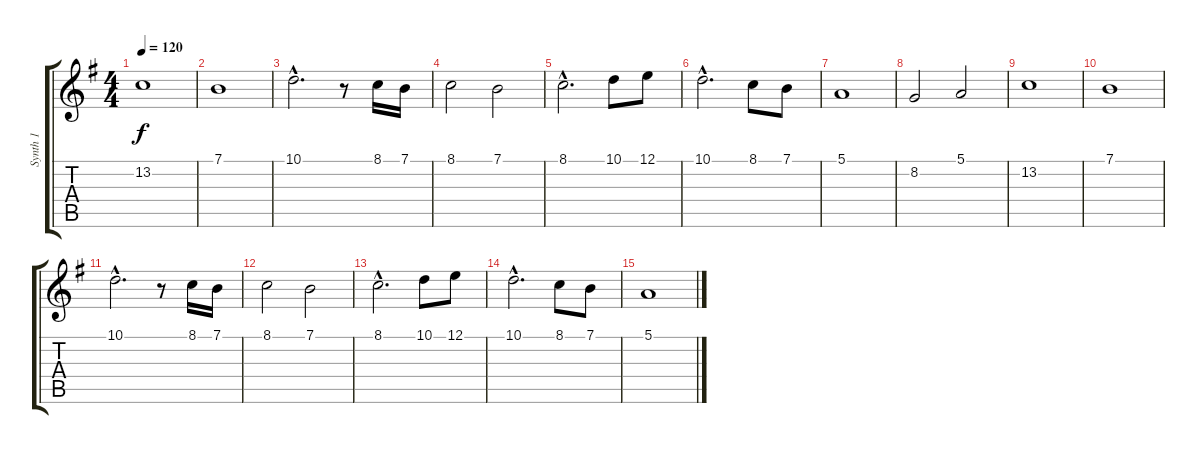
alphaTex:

\track ("Synth 1" "Synth 1") {instrument stringensemble1}
\staff {score tabs}
\tuning (E4 B3 G3 D3 A2 E2) {hide}
\ts (4 4)
\tempo 120
\clef g2
\ks g
13.2.1{dy f} |
7.1.1 |
10.1{hac}.2{d} r.8 8.1.16 7.1.16 |
8.1.2 7.1.2 |
8.1{hac}.2{d} 10.1.8 12.1.8 |
10.1{hac}.2{d} 8.1.8 7.1.8 |
5.1.1 |
8.2.2 5.1.2 |
13.2.1 |
7.1.1 |
10.1{hac}.2{d} r.8 8.1.16 7.1.16 |
8.1.2 7.1.2 |
8.1{hac}.2{d} 10.1.8 12.1.8 |
10.1{hac}.2{d} 8.1.8 7.1.8 |
5.1.1
